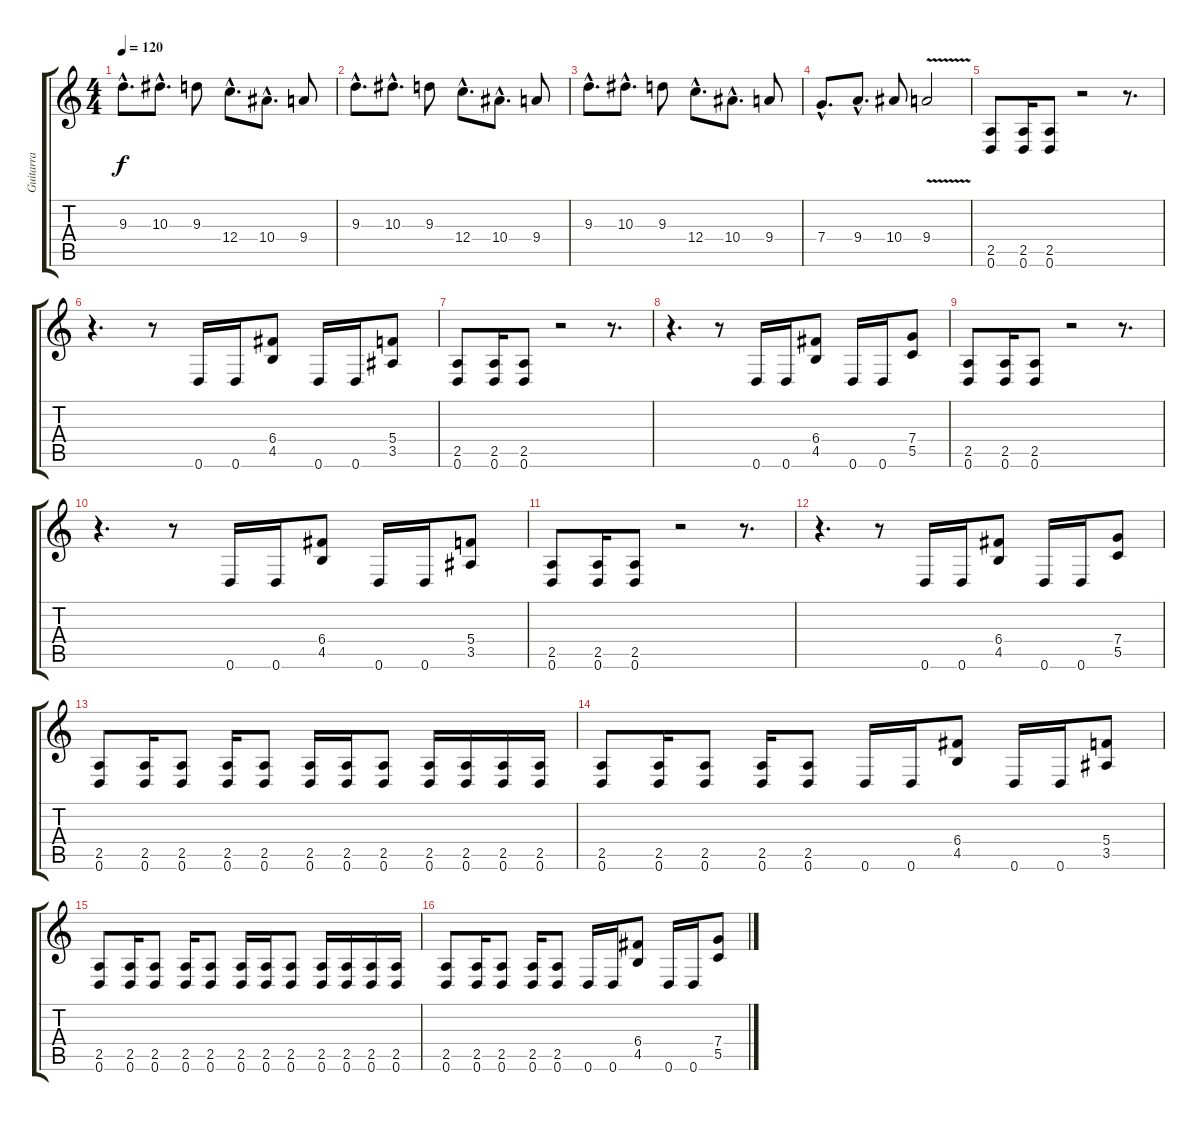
\track ("Guitarra" "Guitarra") {instrument distortionguitar}
\staff {score tabs}
\tuning (D4 A3 F3 C3 G2 D2) {hide}
\ts (4 4)
\tempo 120
\clef g2
\ks c
9.3{hac}.8{d dy f} 10.3{hac}.8{d} 9.3.8 12.4{hac}.8{d} 10.4{hac}.8{d} 9.4.8 |
9.3{hac}.8{d} 10.3{hac}.8{d} 9.3.8 12.4{hac}.8{d} 10.4{hac}.8{d} 9.4.8 |
9.3{hac}.8{d} 10.3{hac}.8{d} 9.3.8 12.4{hac}.8{d} 10.4{hac}.8{d} 9.4.8 |
7.4{hac}.8{d} 9.4{hac}.8{d} 10.4.8 9.4{v}.2 |
(2.5 0.6).8 (2.5 0.6).16 (2.5 0.6).8 r.2 r.8{d} |
r.4{d} r.8 0.6.16 0.6.16 (6.4 4.5).8 0.6.16 0.6.16 (5.4 3.5).8 |
(2.5 0.6).8 (2.5 0.6).16 (2.5 0.6).8 r.2 r.8{d} |
r.4{d} r.8 0.6.16 0.6.16 (6.4 4.5).8 0.6.16 0.6.16 (7.4 5.5).8 |
(2.5 0.6).8 (2.5 0.6).16 (2.5 0.6).8 r.2 r.8{d} |
r.4{d} r.8 0.6.16 0.6.16 (6.4 4.5).8 0.6.16 0.6.16 (5.4 3.5).8 |
(2.5 0.6).8 (2.5 0.6).16 (2.5 0.6).8 r.2 r.8{d} |
r.4{d} r.8 0.6.16 0.6.16 (6.4 4.5).8 0.6.16 0.6.16 (7.4 5.5).8 |
(2.5 0.6).8 (2.5 0.6).16 (2.5 0.6).8 (2.5 0.6).16 (2.5 0.6).8 (2.5 0.6).16 (2.5 0.6).16 (2.5 0.6).8 (2.5 0.6).16 (2.5 0.6).16 (2.5 0.6).16 (2.5 0.6).16 |
(2.5 0.6).8 (2.5 0.6).16 (2.5 0.6).8 (2.5 0.6).16 (2.5 0.6).8 0.6.16 0.6.16 (6.4 4.5).8 0.6.16 0.6.16 (5.4 3.5).8 |
(2.5 0.6).8 (2.5 0.6).16 (2.5 0.6).8 (2.5 0.6).16 (2.5 0.6).8 (2.5 0.6).16 (2.5 0.6).16 (2.5 0.6).8 (2.5 0.6).16 (2.5 0.6).16 (2.5 0.6).16 (2.5 0.6).16 |
(2.5 0.6).8 (2.5 0.6).16 (2.5 0.6).8 (2.5 0.6).16 (2.5 0.6).8 0.6.16 0.6.16 (6.4 4.5).8 0.6.16 0.6.16 (7.4 5.5).8
